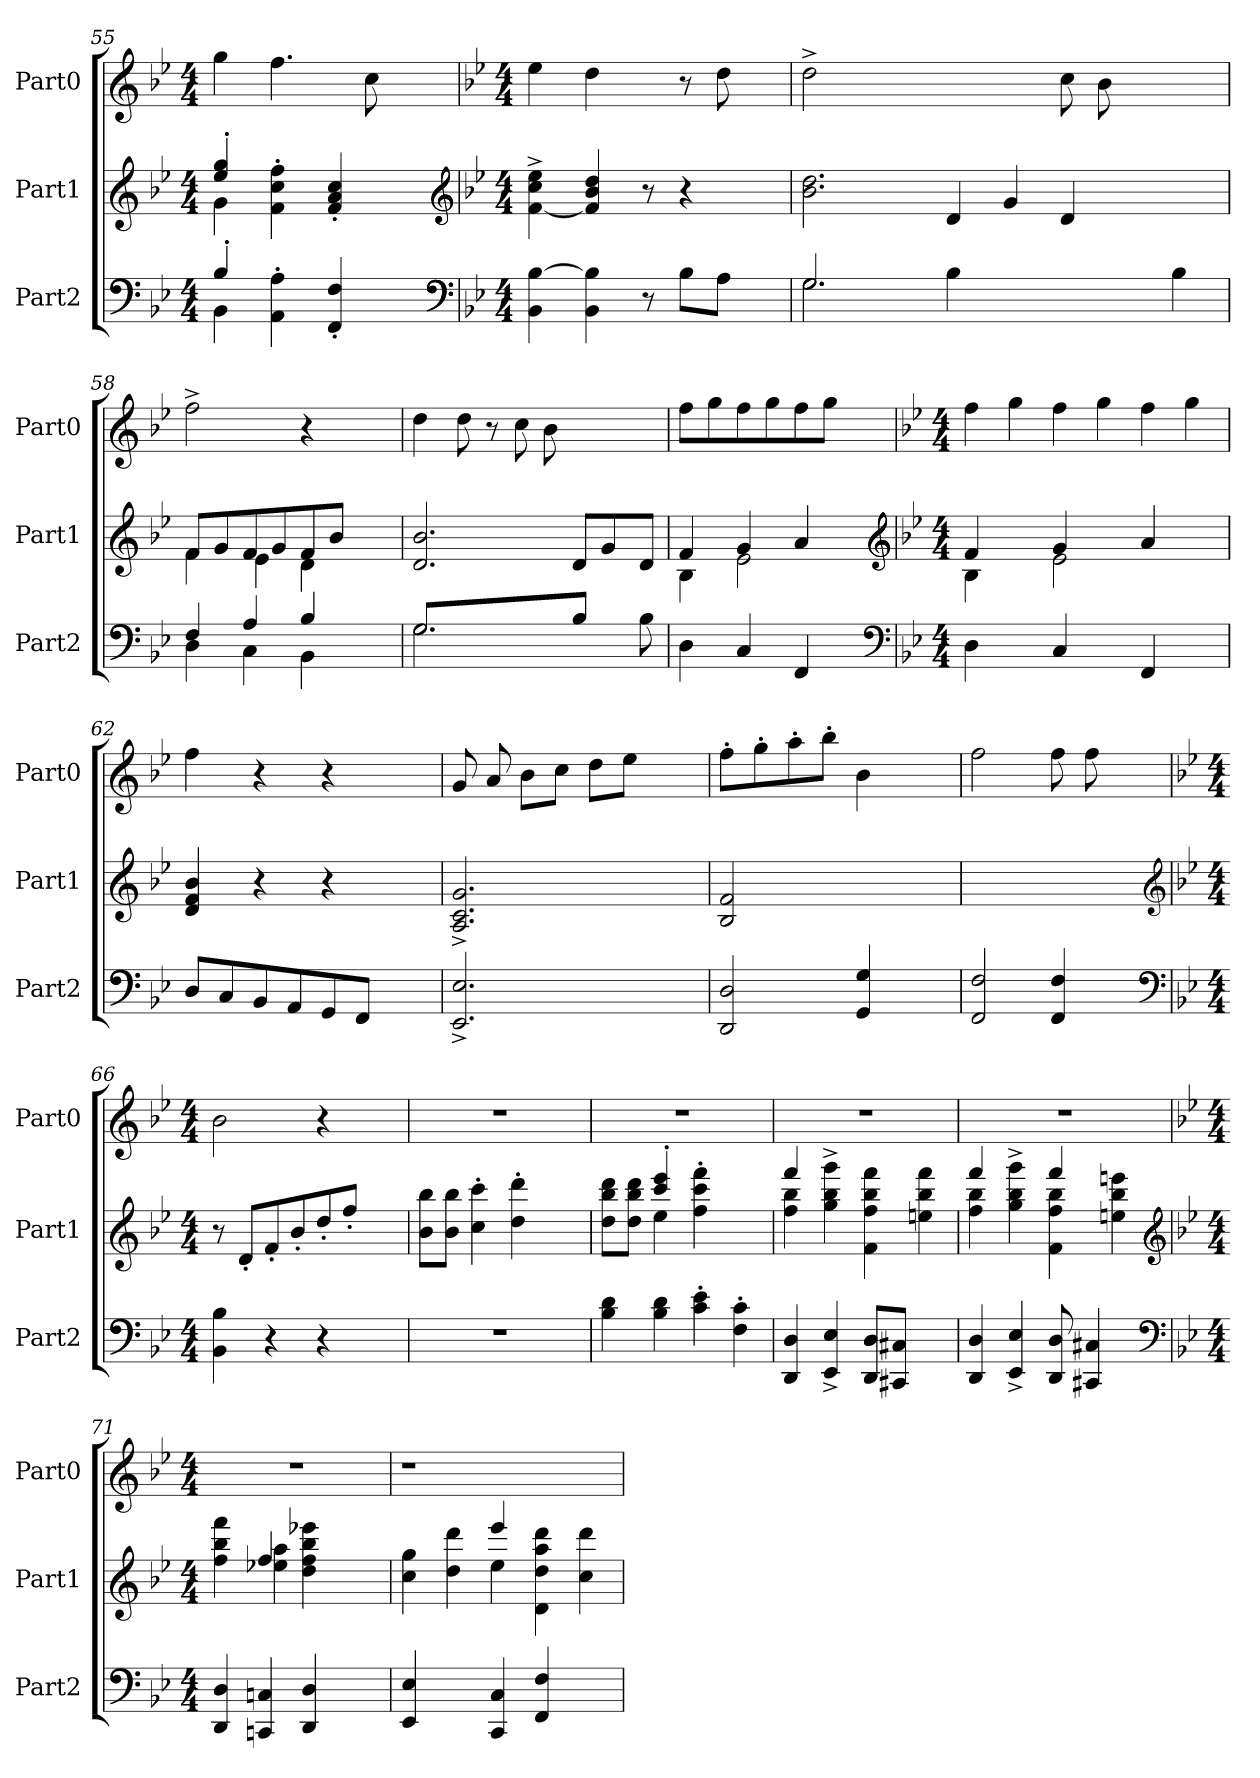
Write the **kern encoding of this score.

**kern	**kern	**kern
*part3	*part2	*part1
*staff3	*staff2	*staff1
*I"Part2	*I"Part1	*I"Part0
*I'Part2	*I'Part1	*I'Part0
*clefF4	*clefG2	*clefG2
*k[b-e-]	*k[b-e-]	*k[b-e-]
*M4/4	*M4/4	*M4/4
=55	=55	=55
*^	*^	*
4B-'>	4BB-	4gg'> 4ee-'>	4g	4gg
4ryy	4AA'> 4A'>	4ryy	4f'> 4cc'> 4ff'>	4.ff
4F'< 4FF'<	8ryy	4f'< 4a'< 4cc'<	8ryy	.
.	8ryy	.	8ryy	8cc
4ryy	4ryy	4ryy	4ryy	4ryy
*v	*v	*	*	*
*	*v	*v	*
*clefF4	*clefG2	*
!!LO:LB:g=z
=56	=56	=56
*k[b-e-]	*k[b-e-]	*k[b-e-]
*M4/4	*M4/4	*M4/4
4BB- [4B-	4ee-^< 4cc^< [4f^<	4ee-
4BB- 4B-]	4dd 4b- 4f]	4dd
8r	8r	8ryy
8B-L	4r	8r
8AJ	.	8dd
8ryy	8ryy	8ryy
=57	=57	=57
*^	*	*
2.G	2.G	2.b- 2.dd	2dd^>
.	.	.	4ryy
4B-	4ryy	4d	4ryy
4ryy	4ryy	4g	4ryy
4ryy	8ryy	4d	8cc
.	8ryy	.	8b-
8ryy	4.ryy	4.ryy	4.ryy
4B-	.	.	.
=58	=58	=58	=58
*	*	*^	*
4F	4D	8fL	4f	2ff^>
.	.	8g	.	.
4A	4C	8f	4e-	.
.	.	8g	.	.
4B-	4BB-	8f	4d	4r
.	.	8b-J	.	.
4ryy	4ryy	4ryy	4ryy	4ryy
*	*	*v	*v	*
=59	=59	=59	=59
2.G	2.G	2.b- 2.d	4dd
.	.	.	8dd
.	.	.	8r
.	.	.	8cc
.	.	.	8b-
8B-J	4ryy	8dL	4ryy
16ryy	.	8g	.
16ryy	.	.	.
8B-	8ryy	8dJ	8ryy
*v	*v	*	*
=60	=60	=60
*	*^	*
4D	4f	4B-	8ffL
.	.	.	8gg
4C	4g	2e-	8ff
.	.	.	8gg
4FF	4a	.	8ff
.	.	.	8ggJ
4ryy	4ryy	4ryy	4ryy
*clefF4	*clefG2	*	*
!!LO:PB:g=z
=61	=61	=61	=61
*k[b-e-]	*k[b-e-]	*	*k[b-e-]
*M4/4	*M4/4	*	*M4/4
4D	4f	4B-	4ff
4ryy	4ryy	4ryy	4gg
4C	4g	2e-	4ff
4ryy	4ryy	.	4gg
4FF	4a	4ryy	4ff
4ryy	4ryy	4ryy	4gg
*	*v	*v	*
=62	=62	=62
8DL	4d 4b- 4f	4ff
8C	.	.
8BB-	4r	4r
8AA	.	.
8GG	4r	4r
8FFJ	.	.
4ryy	4ryy	4ryy
=63	=63	=63
2.E-^< 2.EE-^<	2.g^< 2.c^< 2.A^<	8g
.	.	8a
.	.	8b-L
.	.	8ccJ
.	.	8ddL
.	.	8ee-J
4ryy	4ryy	4ryy
=64	=64	=64
2D 2DD	2f 2B-	8ff'>L
.	.	8gg'>
.	.	8aa'>
.	.	8bb-'>J
4G 4GG	4ryy	4b-
4ryy	4ryy	4ryy
=65	=65	=65
2F 2FF	1ryy	2ff
4F 4FF	.	8ff
.	.	8ff
4ryy	.	4ryy
*clefF4	*clefG2	*
!!LO:LB:g=z
=66	=66	=66
*k[b-e-]	*k[b-e-]	*k[b-e-]
*M4/4	*M4/4	*M4/4
4BB- 4B-	8r	2b-
.	8d'<L	.
4r	8f'<	.
.	8b-'<	.
4r	8dd'<	4r
.	8ff'<J	.
4ryy	4ryy	4ryy
=67	=67	=67
1r	8b- 8bb-L	1r
.	8b- 8bb-J	.
.	4cc'> 4ccc'>	.
.	4dd'> 4ddd'>	.
.	4ryy	.
=68	=68	=68
*	*^	*
4d 4B-	8ryy	8dd 8ddd 8bb-L	1r
.	8ryy	8dd 8ddd 8bb-J	.
4d 4B-	4eee-'> 4ccc'>	4ee-	.
4e-'> 4c'>	2ryy	4ff'> 4fff'> 4ccc'>	.
4F'> 4c'>	.	4ryy	.
=69	=69	=69	=69
4D 4DD	4fff	4bb- 4ff	1r
4E-^< 4EE-^<	4ryy	4gg^> 4bb-^> 4ggg^>	.
8D 8DDL	8ryy	4f 4ff 4bb- 4fff	.
8C#X 8CC#XJ	8ryy	.	.
4ryy	4ryy	4een 4fff 4bb-	.
=70	=70	=70	=70
4D 4DD	4fff	4bb- 4ff	1r
4E-^< 4EE-^<	4ryy	4gg^> 4bb-^> 4ggg^>	.
8D 8DD	4fff	4f 4bb- 4ff	.
4C#X 4CC#X	.	.	.
.	4ryy	4een 4eeen 4bb-	.
8ryy	.	.	.
*clefF4	*clefG2	*	*
!!LO:LB:g=z
=71	=71	=71	=71
*k[b-e-]	*k[b-e-]	*	*k[b-e-]
*M4/4	*M4/4	*	*M4/4
4D 4DD	4ryy	4ff 4fff 4bb-	1r
4Cn 4CCn	4ff	4aa 4ee-X	.
4D 4DD	4ryy	4eee-X 4bb- 4ff 4dd	.
4ryy	4ryy	4ryy	.
=72	=72	=72	=72
4E- 4EE-	4ryy	4gg 4cc	1r
4ryy	4ryy	4dd 4ddd	.
4C 4CC	4eee-	4ee-	.
4F 4FF	4ryy	4d 4ddd 4aa 4dd	.
4ryy	4ryy	4cc 4ddd	4ryy
*	*v	*v	*
=	=	=
*-	*-	*-
